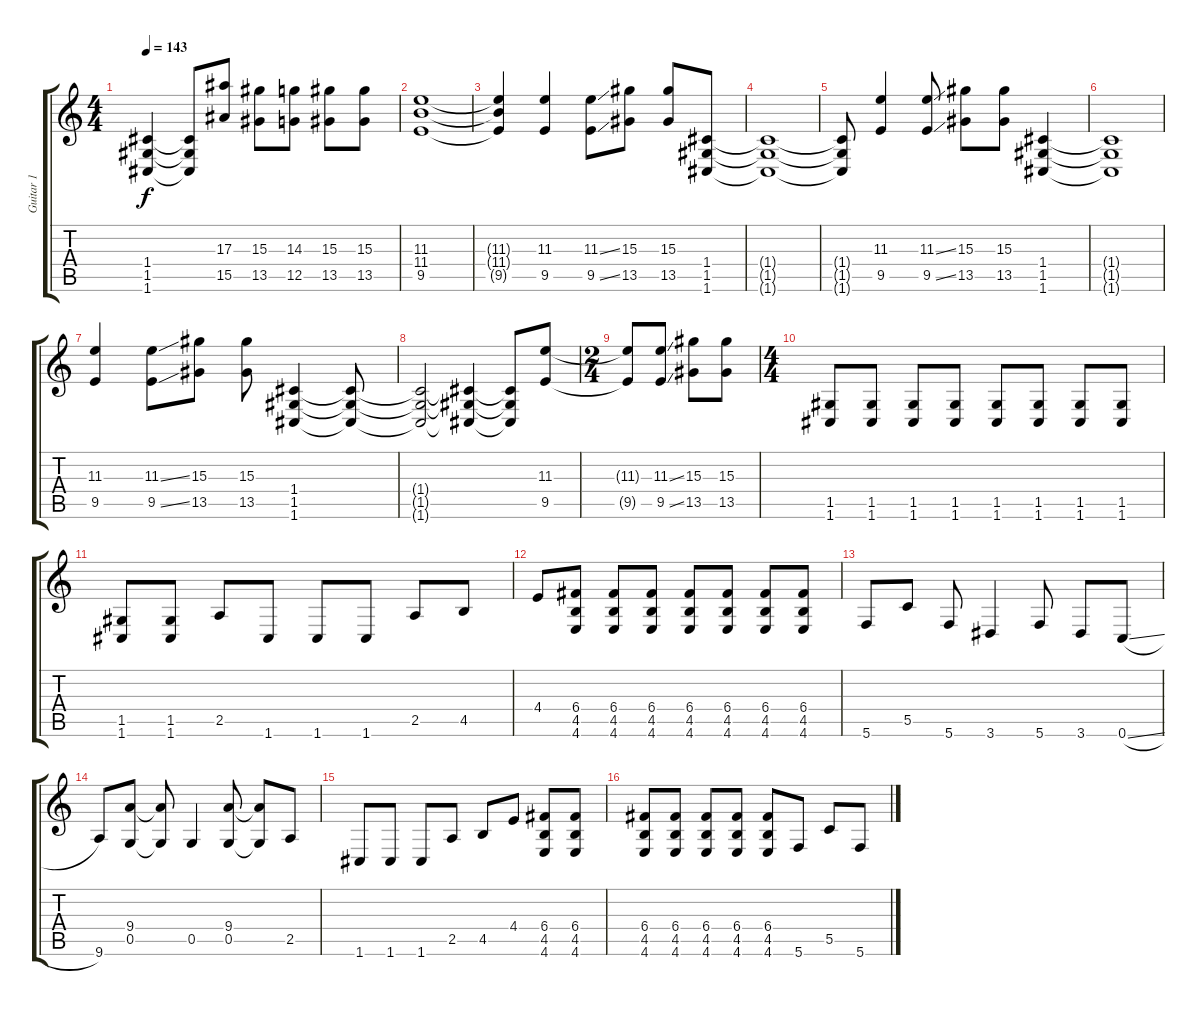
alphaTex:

\track ("Guitar 1" "Guitar 1") {instrument overdrivenguitar}
\staff {score tabs}
\tuning (D4 A3 F3 C3 G2 C2) {hide}
\ts (4 4)
\tempo 143
\clef g2
\ks c
(1.4{t} 1.5{t} 1.6{t}).4{dy f} (1.4{t} 1.5{t} 1.6{t}).8 (17.3 15.5).8 (15.3 13.5).8 (14.3 12.5).8 (15.3 13.5).8 (15.3 13.5).8 |
(11.3 11.4 9.5).1 |
(11.3{t} 11.4{t} 9.5{t}).4 (11.3 9.5).4 (11.3{ss} 9.5{ss}).8 (15.3 13.5).8 (15.3 13.5).8 (1.4 1.5 1.6).8 |
(1.4{t} 1.5{t} 1.6{t}).1 |
(1.4{t} 1.5{t} 1.6{t}).8 (11.3 9.5).4 (11.3{ss} 9.5{ss}).8 (15.3 13.5).8 (15.3 13.5).8 (1.4 1.5 1.6).4 |
(1.4{t} 1.5{t} 1.6{t}).1 |
(11.3 9.5).4 (11.3{ss} 9.5{ss}).8 (15.3 13.5).8 (15.3 13.5).8 (1.4 1.5 1.6).4 (1.4{t} 1.5{t} 1.6{t}).8 |
(1.4{t} 1.5{t} 1.6{t}).2 (1.4{t} 1.5{t} 1.6{t}).4 (1.4{t} 1.5{t} 1.6{t}).8 (11.3 9.5).8 |
\ts (2 4)
(11.3{t} 9.5{t}).8 (11.3{ss} 9.5{ss}).8 (15.3 13.5).8 (15.3 13.5).8 |
\ts (4 4)
(1.5 1.6).8{instrument overdrivenguitar} (1.5 1.6).8 (1.5 1.6).8 (1.5 1.6).8 (1.5 1.6).8 (1.5 1.6).8 (1.5 1.6).8 (1.5 1.6).8 |
(1.5 1.6).8 (1.5 1.6).8 2.5.8 1.6.8 1.6.8 1.6.8 2.5.8 4.5.8 |
4.4.8 (6.4 4.5 4.6).8 (6.4 4.5 4.6).8 (6.4 4.5 4.6).8 (6.4 4.5 4.6).8 (6.4 4.5 4.6).8 (6.4 4.5 4.6).8 (6.4 4.5 4.6).8 |
5.6.8 5.5.8 5.6.8 3.6.4 5.6.8 3.6.8 0.6{sl}.8 |
9.6.8 (9.4 0.5).8 (9.4{t} 0.5{t}).8 0.5.4 (9.4 0.5).8 (9.4{t} 0.5{t}).8 2.5.8 |
1.6.8 1.6.8 1.6.8 2.5.8 4.5.8 4.4.8 (6.4 4.5 4.6).8 (6.4 4.5 4.6).8 |
(6.4 4.5 4.6).8 (6.4 4.5 4.6).8 (6.4 4.5 4.6).8 (6.4 4.5 4.6).8 (6.4 4.5 4.6).8 5.6.8 5.5.8 5.6.8
